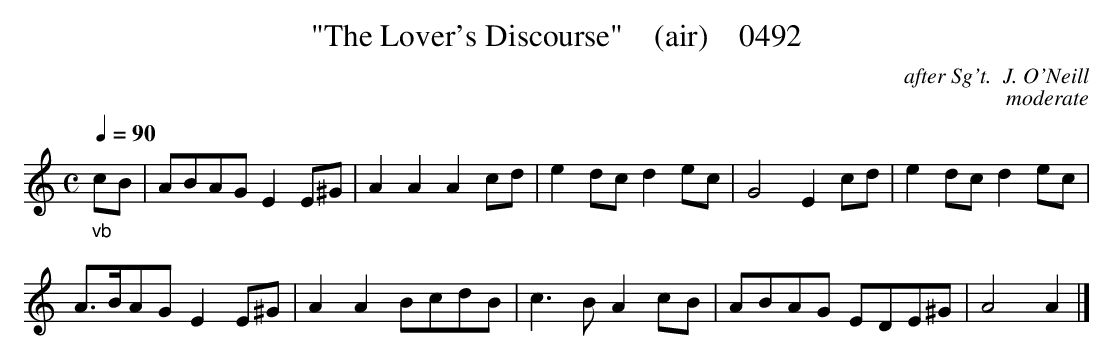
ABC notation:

X:1
T:"The Lover's Discourse"    (air)    0492
C:after Sg't.  J. O'Neill
C:moderate
Q:1/4=90
M:C
L:1/8
K:C
"_vb"cB|ABAG E2E^G|A2A2A2cd|e2dc d2ec|G4E2cd|e2dc d2ec|
A3/2B/2AG E2E^G|A2A2BcdB|c3B A2cB|ABAG EDE^G|A4A2|]
